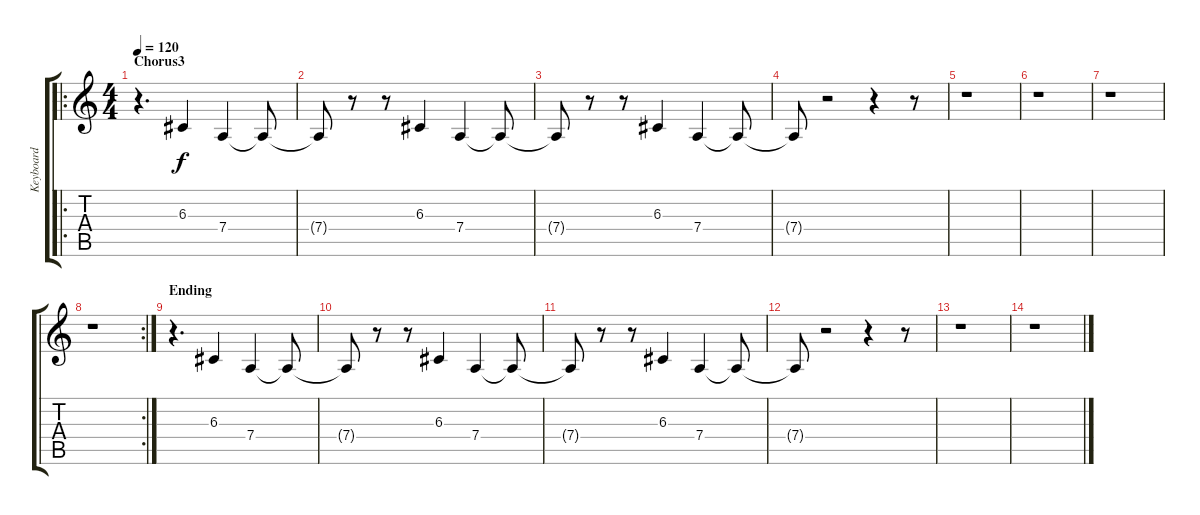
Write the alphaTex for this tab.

\track ("Keyboard" "Keyboard") {instrument pad4choir}
\staff {score tabs}
\tuning (E4 B3 G3 D3 A2 E2) {hide}
\ro
\ts (4 4)
\section ("" "Chorus3")
\tempo 120
\clef g2
\ks c
r.4{d dy f} 6.3.4 7.4.4 7.4{t}.8 |
7.4{t}.8 r.8 r.8 6.3.4 7.4.4 7.4{t}.8 |
7.4{t}.8 r.8 r.8 6.3.4 7.4.4 7.4{t}.8 |
7.4{t}.8 r.2 r.4 r.8 |
r.1 |
r.1 |
r.1 |
\rc 2
r.1 |
\section ("" "Ending")
r.4{d} 6.3.4 7.4.4 7.4{t}.8 |
7.4{t}.8 r.8 r.8 6.3.4 7.4.4 7.4{t}.8 |
7.4{t}.8 r.8 r.8 6.3.4 7.4.4 7.4{t}.8 |
7.4{t}.8 r.2 r.4 r.8 |
r.1 |
r.1
